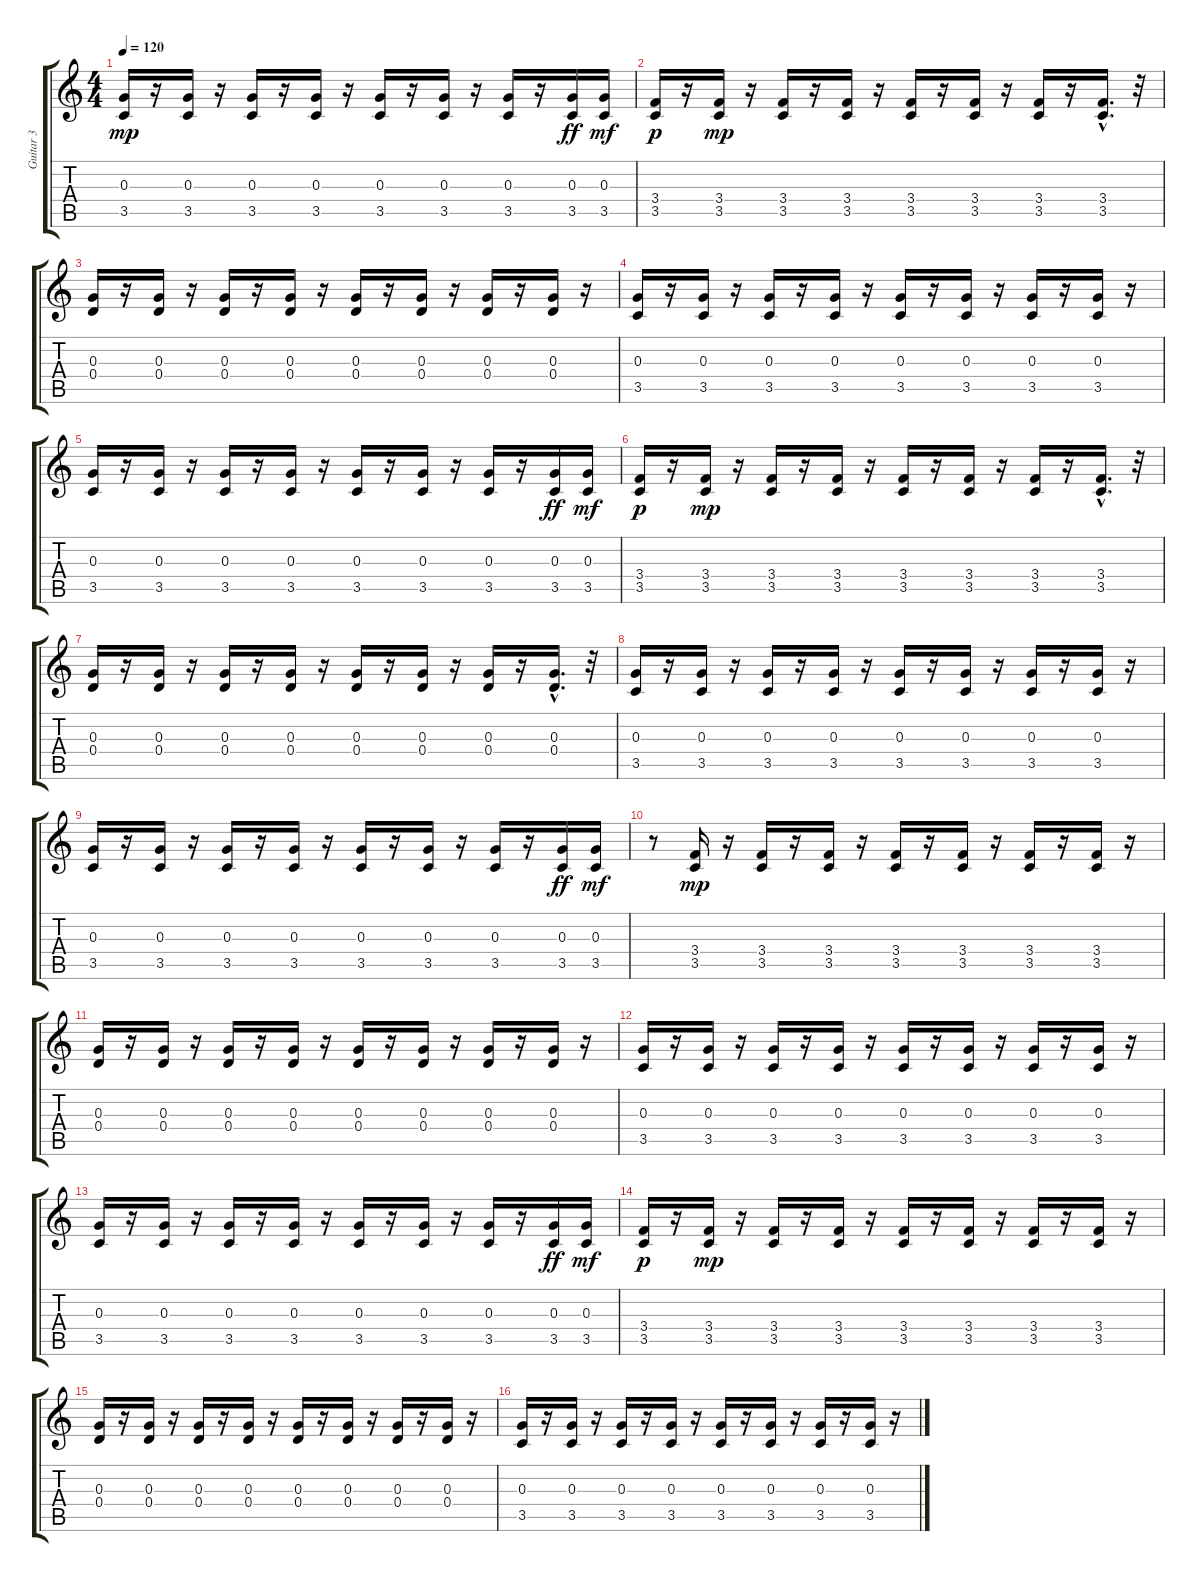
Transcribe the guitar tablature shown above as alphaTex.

\track ("Guitar 3" "Guitar 3") {instrument electricguitarmuted}
\staff {score tabs}
\tuning (E4 B3 G3 D3 A2 E2) {hide}
\ts (4 4)
\tempo 120
\clef g2
\ks c
(0.3 3.5).16{dy mp} r.16 (0.3 3.5).16 r.16 (0.3 3.5).16 r.16 (0.3 3.5).16 r.16 (0.3 3.5).16 r.16 (0.3 3.5).16 r.16 (0.3 3.5).16 r.16 (0.3 3.5).16{dy ff} (0.3 3.5).16{dy mf} |
(3.4 3.5).16{dy p} r.16 (3.4 3.5).16{dy mp} r.16 (3.4 3.5).16 r.16 (3.4 3.5).16 r.16 (3.4 3.5).16 r.16 (3.4 3.5).16 r.16 (3.4 3.5).16 r.16 (3.4{hac} 3.5).16{d} r.32 |
(0.3 0.4).16 r.16 (0.3 0.4).16 r.16 (0.3 0.4).16 r.16 (0.3 0.4).16 r.16 (0.3 0.4).16 r.16 (0.3 0.4).16 r.16 (0.3 0.4).16 r.16 (0.3 0.4).16 r.16 |
(0.3 3.5).16 r.16 (0.3 3.5).16 r.16 (0.3 3.5).16 r.16 (0.3 3.5).16 r.16 (0.3 3.5).16 r.16 (0.3 3.5).16 r.16 (0.3 3.5).16 r.16 (0.3 3.5).16 r.16 |
(0.3 3.5).16 r.16 (0.3 3.5).16 r.16 (0.3 3.5).16 r.16 (0.3 3.5).16 r.16 (0.3 3.5).16 r.16 (0.3 3.5).16 r.16 (0.3 3.5).16 r.16 (0.3 3.5).16{dy ff} (0.3 3.5).16{dy mf} |
(3.4 3.5).16{dy p} r.16 (3.4 3.5).16{dy mp} r.16 (3.4 3.5).16 r.16 (3.4 3.5).16 r.16 (3.4 3.5).16 r.16 (3.4 3.5).16 r.16 (3.4 3.5).16 r.16 (3.4{hac} 3.5{hac}).16{d} r.32 |
(0.3 0.4).16 r.16 (0.3 0.4).16 r.16 (0.3 0.4).16 r.16 (0.3 0.4).16 r.16 (0.3 0.4).16 r.16 (0.3 0.4).16 r.16 (0.3 0.4).16 r.16 (0.3{hac} 0.4{hac}).16{d} r.32 |
(0.3 3.5).16 r.16 (0.3 3.5).16 r.16 (0.3 3.5).16 r.16 (0.3 3.5).16 r.16 (0.3 3.5).16 r.16 (0.3 3.5).16 r.16 (0.3 3.5).16 r.16 (0.3 3.5).16 r.16 |
(0.3 3.5).16 r.16 (0.3 3.5).16 r.16 (0.3 3.5).16 r.16 (0.3 3.5).16 r.16 (0.3 3.5).16 r.16 (0.3 3.5).16 r.16 (0.3 3.5).16 r.16 (0.3 3.5).16{dy ff} (0.3 3.5).16{dy mf} |
r.8 (3.4 3.5).16{dy mp} r.16 (3.4 3.5).16 r.16 (3.4 3.5).16 r.16 (3.4 3.5).16 r.16 (3.4 3.5).16 r.16 (3.4 3.5).16 r.16 (3.4 3.5).16 r.16 |
(0.3 0.4).16 r.16 (0.3 0.4).16 r.16 (0.3 0.4).16 r.16 (0.3 0.4).16 r.16 (0.3 0.4).16 r.16 (0.3 0.4).16 r.16 (0.3 0.4).16 r.16 (0.3 0.4).16 r.16 |
(0.3 3.5).16 r.16 (0.3 3.5).16 r.16 (0.3 3.5).16 r.16 (0.3 3.5).16 r.16 (0.3 3.5).16 r.16 (0.3 3.5).16 r.16 (0.3 3.5).16 r.16 (0.3 3.5).16 r.16 |
(0.3 3.5).16 r.16 (0.3 3.5).16 r.16 (0.3 3.5).16 r.16 (0.3 3.5).16 r.16 (0.3 3.5).16 r.16 (0.3 3.5).16 r.16 (0.3 3.5).16 r.16 (0.3 3.5).16{dy ff} (0.3 3.5).16{dy mf} |
(3.4 3.5).16{dy p} r.16 (3.4 3.5).16{dy mp} r.16 (3.4 3.5).16 r.16 (3.4 3.5).16 r.16 (3.4 3.5).16 r.16 (3.4 3.5).16 r.16 (3.4 3.5).16 r.16 (3.4 3.5).16 r.16 |
(0.3 0.4).16 r.16 (0.3 0.4).16 r.16 (0.3 0.4).16 r.16 (0.3 0.4).16 r.16 (0.3 0.4).16 r.16 (0.3 0.4).16 r.16 (0.3 0.4).16 r.16 (0.3 0.4).16 r.16 |
(0.3 3.5).16 r.16 (0.3 3.5).16 r.16 (0.3 3.5).16 r.16 (0.3 3.5).16 r.16 (0.3 3.5).16 r.16 (0.3 3.5).16 r.16 (0.3 3.5).16 r.16 (0.3 3.5).16 r.16
